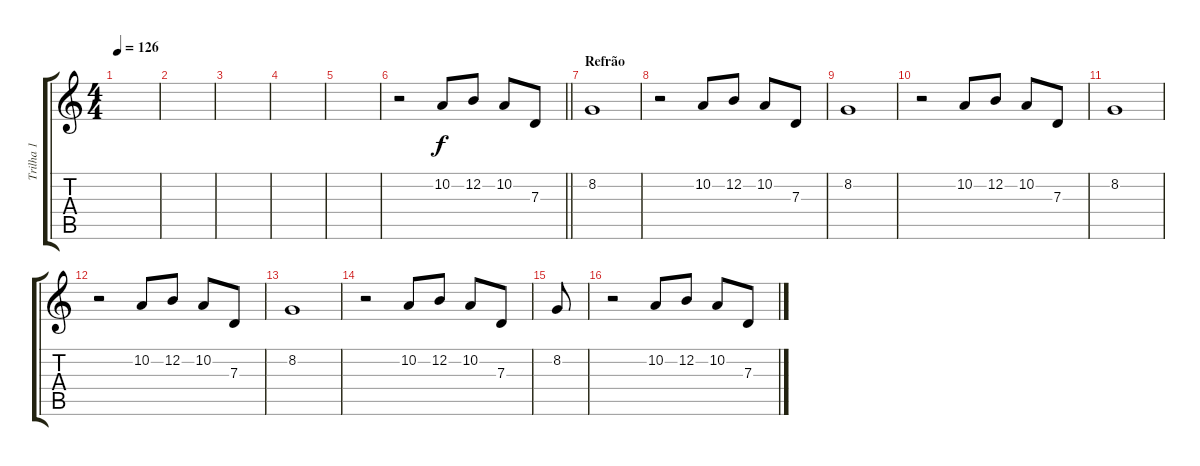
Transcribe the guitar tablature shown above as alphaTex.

\track ("Trilha 1" "Trilha 1") {instrument brightacousticpiano}
\staff {score tabs}
\tuning (E4 B3 G3 D3 A2 E2) {hide}
\ts (4 4)
\tempo 126
\clef g2
\ks c
|
|
|
|
|
\barLineRight lightlight
r.2 10.2.8 12.2.8 10.2.8 7.3.8 |
\section ("" "Refrão")
8.2.1 |
r.2 10.2.8 12.2.8 10.2.8 7.3.8 |
8.2.1 |
r.2 10.2.8 12.2.8 10.2.8 7.3.8 |
8.2.1 |
r.2 10.2.8 12.2.8 10.2.8 7.3.8 |
8.2.1 |
r.2 10.2.8 12.2.8 10.2.8 7.3.8 |
8.2.8 |
r.2 10.2.8 12.2.8 10.2.8 7.3.8
